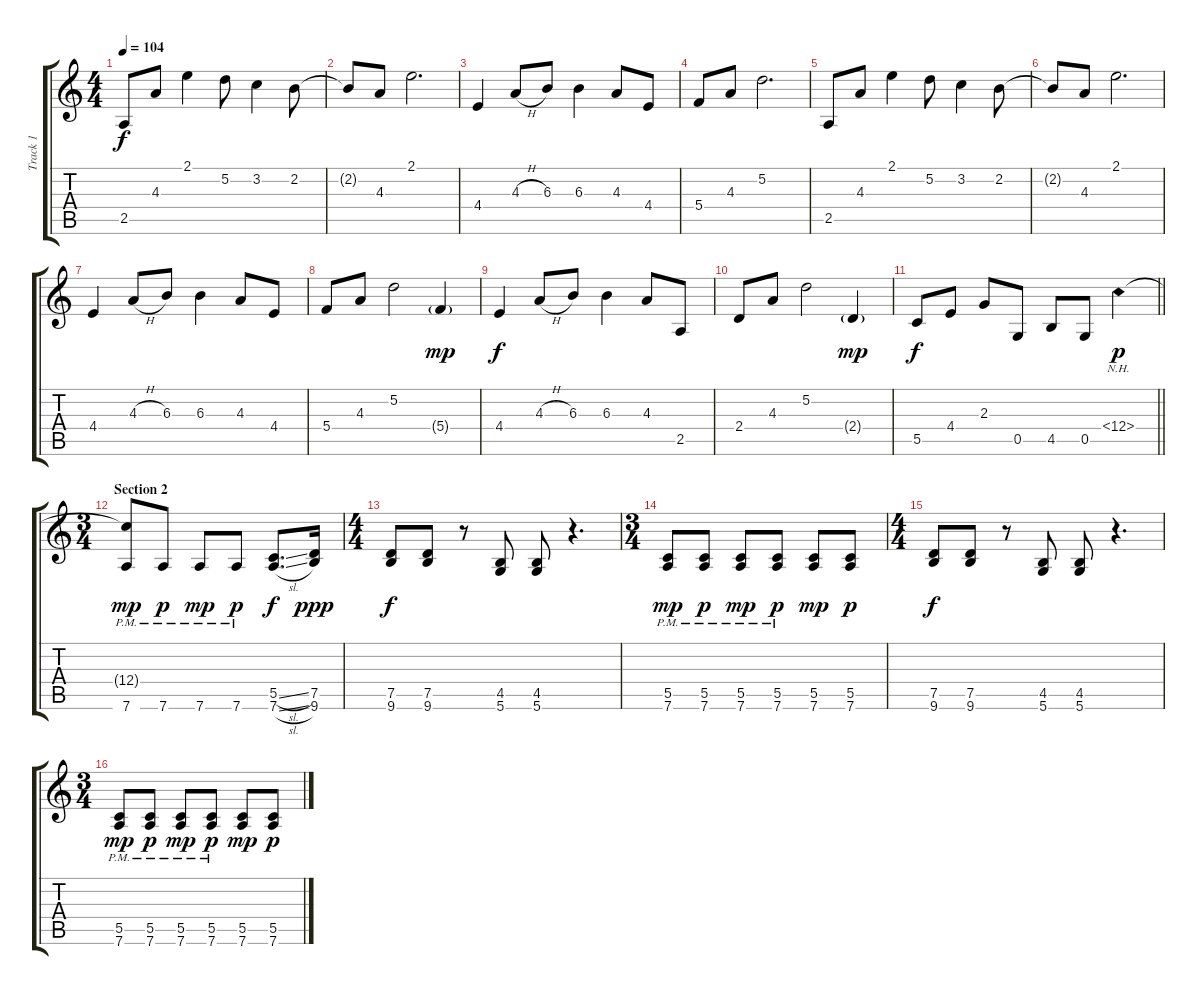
\track ("Track 1" "Track 1") {instrument acousticguitarsteel}
\staff {score tabs}
\tuning (D4 A3 F3 C3 G2 D2) {hide}
\ts (4 4)
\tempo 104
\clef g2
\ks c
2.5.8{dy f} 4.3.8 2.1.4 5.2.8 3.2.4 2.2.8 |
2.2{t}.8 4.3.8 2.1.2{d} |
4.4.4 4.3{h}.8 6.3.8 6.3.4 4.3.8 4.4.8 |
5.4.8 4.3.8 5.2.2{d} |
2.5.8 4.3.8 2.1.4 5.2.8 3.2.4 2.2.8 |
2.2{t}.8 4.3.8 2.1.2{d} |
4.4.4 4.3{h}.8 6.3.8 6.3.4 4.3.8 4.4.8 |
5.4.8 4.3.8 5.2.2 5.4{g}.4{dy mp} |
4.4.4{dy f} 4.3{h}.8 6.3.8 6.3.4 4.3.8 2.5.8 |
2.4.8 4.3.8 5.2.2 2.4{g}.4{dy mp} |
\barLineRight lightlight
5.5.8{dy f} 4.4.8 2.3.8 0.5.8 4.5.8 0.5.8 12.4{nh}.4{dy p} |
\ts (3 4)
\section ("" "Section 2")
(12.4{t} 7.6{pm}).8{dy mp} 7.6{pm}.8{dy p} 7.6{pm}.8{dy mp} 7.6{pm}.8{dy p} (5.5{sl} 7.6{sl}).8{d dy f} (7.5 9.6).16{dy ppp} |
\ts (4 4)
(7.5 9.6).8{dy f} (7.5 9.6).8 r.8 (4.5 5.6).8 (4.5 5.6).8 r.4{d} |
\ts (3 4)
(5.5{pm} 7.6{pm}).8{dy mp} (5.5{pm} 7.6{pm}).8{dy p} (5.5{pm} 7.6{pm}).8{dy mp} (5.5{pm} 7.6{pm}).8{dy p} (5.5 7.6).8{dy mp} (5.5 7.6).8{dy p} |
\ts (4 4)
(7.5 9.6).8{dy f} (7.5 9.6).8 r.8 (4.5 5.6).8 (4.5 5.6).8 r.4{d} |
\ts (3 4)
(5.5{pm} 7.6{pm}).8{dy mp} (5.5{pm} 7.6{pm}).8{dy p} (5.5{pm} 7.6{pm}).8{dy mp} (5.5{pm} 7.6{pm}).8{dy p} (5.5 7.6).8{dy mp} (5.5 7.6).8{dy p}
